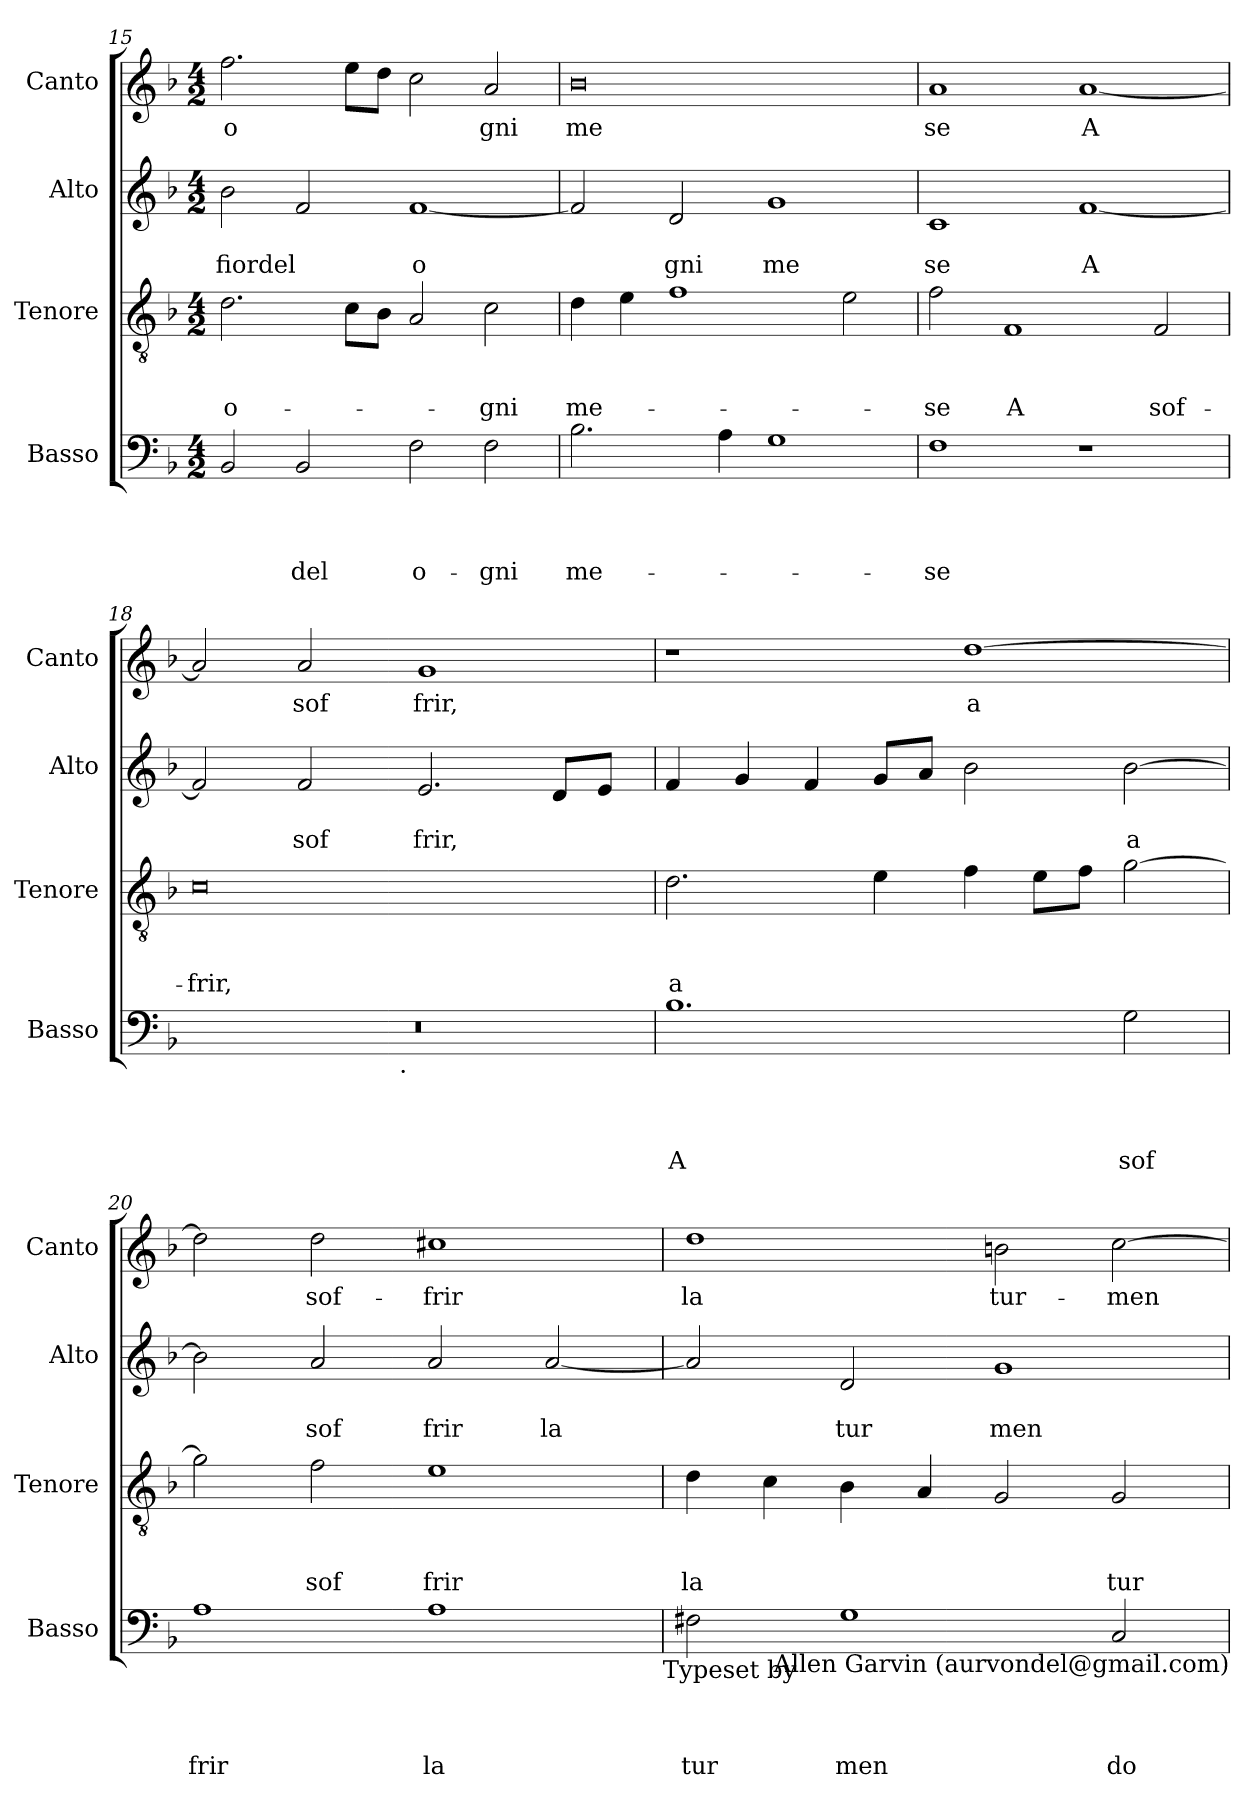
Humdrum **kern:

**kern	**text	**text	**text	**text	**kern	**text	**text	**text	**kern	**text	**text	**kern	**text
*part4	*part4	*part4	*part4	*part4	*part3	*part3	*part3	*part3	*part2	*part2	*part2	*part1	*part1
*staff4	*staff4	*staff4	*staff4	*staff4	*staff3	*staff3	*staff3	*staff3	*staff2	*staff2	*staff2	*staff1	*staff1
*I"Basso	*	*	*	*	*I"Tenore	*	*	*	*I"Alto	*	*	*I"Canto	*
*I'Basso	*	*	*	*	*I'Tenore	*	*	*	*I'Alto	*	*	*I'Canto	*
*clefF4	*	*	*	*	*clefGv2	*	*	*	*clefG2	*	*	*clefG2	*
*k[b-]	*	*	*	*	*k[b-]	*	*	*	*k[b-]	*	*	*k[b-]	*
*F:	*	*	*	*	*F:	*	*	*	*F:	*	*	*F:	*
*M4/2	*	*	*	*	*M4/2	*	*	*	*M4/2	*	*	*M4/2	*
=15	=15	=15	=15	=15	=15	=15	=15	=15	=15	=15	=15	=15	=15
!	!	!	!	!	!	!	!	!LO:LY:b	!	!	!LO:LY:b	!	!LO:LY:b
2BB-/	.	.	.	.	2.d\	.	.	o-	2b-\	.	fiordel	2.ff\	o
!	!	!	!	!LO:LY:b	!	!	!	!	!	!	!	!	!
2BB-/	.	.	.	del	.	.	.	.	2f/	.	.	.	.
.	.	.	.	.	8c\L	.	.	.	.	.	.	8ee\L	.
.	.	.	.	.	8B-\J	.	.	.	.	.	.	8dd\J	.
!	!	!	!	!LO:LY:b	!	!	!	!	!	!	!LO:LY:b:rj	!	!
2F\	.	.	.	o-	2A/	.	.	.	[<1f	.	o	2cc\	.
!	!	!	!	!LO:LY:b	!	!	!	!LO:LY:b	!	!	!	!	!LO:LY:b
2F\	.	.	.	-gni	2c\	.	.	-gni	.	.	.	2a/	gni
=16	=16	=16	=16	=16	=16	=16	=16	=16	=16	=16	=16	=16	=16
!	!	!	!	!LO:LY:b	!	!	!	!LO:LY:b	!	!	!	!	!LO:LY:b
2.B-\	.	.	.	me-	4d\	.	.	me-	2f/]	.	.	0b-	me
.	.	.	.	.	4e\	.	.	.	.	.	.	.	.
!	!	!	!	!	!	!	!	!	!	!	!LO:LY:b	!	!
.	.	.	.	.	1f	.	.	.	2d/	.	gni	.	.
4A\	.	.	.	.	.	.	.	.	.	.	.	.	.
!	!	!	!	!	!	!	!	!	!	!	!LO:LY:b	!	!
1G	.	.	.	.	.	.	.	.	1g	.	me	.	.
.	.	.	.	.	2e\	.	.	.	.	.	.	.	.
=17	=17	=17	=17	=17	=17	=17	=17	=17	=17	=17	=17	=17	=17
!	!	!	!	!LO:LY:b	!	!	!	!LO:LY:b	!	!	!LO:LY:b	!	!LO:LY:b
1F	.	.	.	-se	2f\	.	.	-se	1c	.	se	1a	se
!	!	!	!	!	!	!	!	!LO:LY:b	!	!	!	!	!
.	.	.	.	.	1F	.	.	A	.	.	.	.	.
!	!	!	!	!	!	!	!	!	!	!	!LO:LY:b	!	!LO:LY:b
1r	.	.	.	.	.	.	.	.	[<1f	.	A	[<1a	A
!	!	!	!	!	!	!	!	!LO:LY:b	!	!	!	!	!
.	.	.	.	.	2F/	.	.	sof-	.	.	.	.	.
=18	=18	=18	=18	=18	=18	=18	=18	=18	=18	=18	=18	=18	=18
!	!	!	!	!	!	!	!	!LO:LY:b	!	!	!	!	!
*^	*	*	*	*	*	*	*	*	*	*	*	*	*
0r	2ryy	.	.	.	.	0c	.	.	-frir,	2f/]	.	.	2a/]	.
!	!	!	!	!	!	!	!	!	!	!	!	!LO:LY:b	!	!LO:LY:b
.	4...ryy	.	.	.	.	.	.	.	.	2f/	.	sof	2a/	sof
!	!LO:TX:b:t=.	!	!	!	!	!	!	!	!	!	!	!	!	!
.	1ryy	.	.	.	.	.	.	.	.	.	.	.	.	.
!	!	!	!	!	!	!	!	!	!	!	!	!LO:LY:b	!	!LO:LY:b
.	.	.	.	.	.	.	.	.	.	2.e/	.	frir,	1g	frir,
.	.	.	.	.	.	.	.	.	.	8d/L	.	.	.	.
.	.	.	.	.	.	.	.	.	.	8e/J	.	.	.	.
.	32ryy	.	.	.	.	.	.	.	.	.	.	.	.	.
!!LO:LB:g=z
=19	=19	=19	=19	=19	=19	=19	=19	=19	=19	=19	=19	=19	=19	=19
!	!	!	!	!	!LO:LY:b	!	!	!	!LO:LY:b	!	!	!	!	!
*v	*v	*	*	*	*	*	*	*	*	*	*	*	*	*
1.B-	.	.	.	A	2.d\	.	.	a	4f/	.	.	1r	.
.	.	.	.	.	.	.	.	.	4g/	.	.	.	.
.	.	.	.	.	.	.	.	.	4f/	.	.	.	.
.	.	.	.	.	4e\	.	.	.	8g/L	.	.	.	.
.	.	.	.	.	.	.	.	.	8a/J	.	.	.	.
!	!	!	!	!	!	!	!	!	!	!	!	!	!LO:LY:b:rj
.	.	.	.	.	4f\	.	.	.	2b-\	.	.	[>1dd	a
.	.	.	.	.	8e\L	.	.	.	.	.	.	.	.
.	.	.	.	.	8f\J	.	.	.	.	.	.	.	.
!	!	!	!	!LO:LY:b	!	!	!	!	!	!	!LO:LY:b	!	!
2G\	.	.	.	sof	[>2g\	.	.	.	[>2b-\	.	a	.	.
=20	=20	=20	=20	=20	=20	=20	=20	=20	=20	=20	=20	=20	=20
!	!	!	!	!LO:LY:b	!	!	!	!	!	!	!	!	!
1A	.	.	.	frir	2g\]	.	.	.	2b-\]	.	.	2dd\]	.
!	!	!	!	!	!	!	!	!LO:LY:b	!	!	!LO:LY:b	!	!LO:LY:b
.	.	.	.	.	2f\	.	.	sof	2a/	.	sof	2dd\	sof-
!	!	!	!	!LO:LY:b	!	!	!	!LO:LY:b	!	!	!LO:LY:b	!	!LO:LY:b
1A	.	.	.	la	1e	.	.	frir	2a/	.	frir	1cc#X	-frir
!	!	!	!	!	!	!	!	!	!	!	!LO:LY:b	!	!
.	.	.	.	.	.	.	.	.	[<2a/	.	la	.	.
!LO:TX:b:t=Typeset by	!	!	!	!	!	!	!	!	!	!	!	!	!
=21	=21	=21	=21	=21	=21	=21	=21	=21	=21	=21	=21	=21	=21
!	!	!	!	!LO:LY:b	!	!	!	!LO:LY:b	!	!	!	!	!LO:LY:b
2F#X\	.	.	.	tur	4d\	.	.	la	2a/]	.	.	1dd	la
.	.	.	.	.	4c\	.	.	.	.	.	.	.	.
!	!	!	!	!LO:LY:b	!	!	!	!	!	!	!LO:LY:b	!	!
1G	.	.	.	men	4B-\	.	.	.	2d/	.	tur	.	.
.	.	.	.	.	4A/	.	.	.	.	.	.	.	.
!	!	!	!	!	!	!	!	!	!	!	!LO:LY:b	!	!LO:LY:b
.	.	.	.	.	2G/	.	.	.	1g	.	men	2bn\	tur-
!	!	!	!	!LO:LY:b	!	!	!	!LO:LY:b	!	!	!	!	!LO:LY:b
2C/	.	.	.	do	2G/	.	.	tur	.	.	.	[>2cc\	-men-
!LO:TX:b:t=Allen Garvin (aurvondel@gmail.com)	!	!	!	!	!	!	!	!	!	!	!	!	!
=	=	=	=	=	=	=	=	=	=	=	=	=	=
*-	*-	*-	*-	*-	*-	*-	*-	*-	*-	*-	*-	*-	*-
